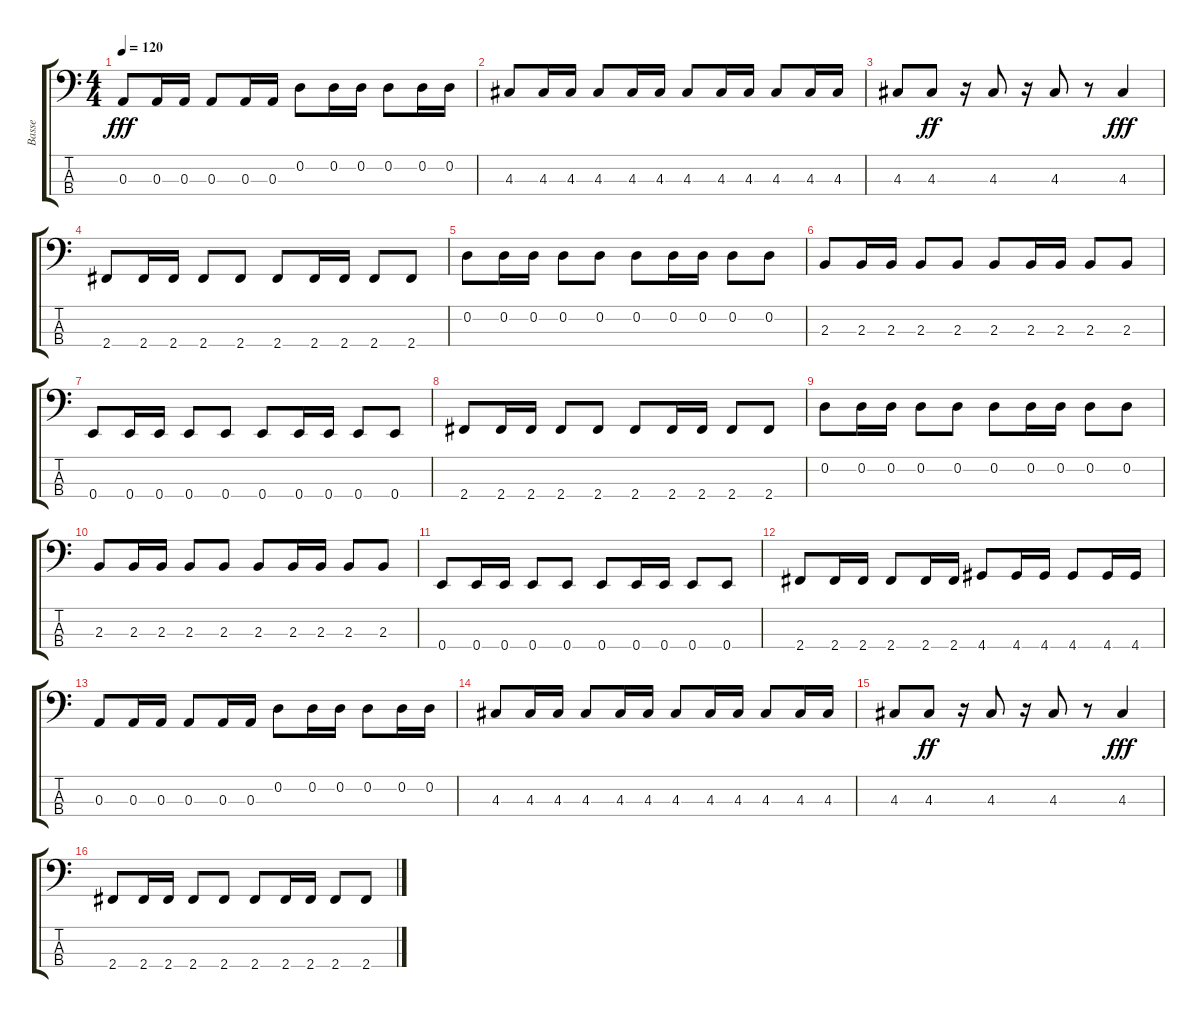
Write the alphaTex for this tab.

\track ("Basse" "Basse") {instrument electricbasspick}
\staff {score tabs}
\tuning (G2 D2 A1 E1) {hide}
\ts (4 4)
\tempo 120
\clef f4
\ks c
0.3.8{dy fff} 0.3.16 0.3.16 0.3.8 0.3.16 0.3.16 0.2.8 0.2.16 0.2.16 0.2.8 0.2.16 0.2.16 |
4.3.8 4.3.16 4.3.16 4.3.8 4.3.16 4.3.16 4.3.8 4.3.16 4.3.16 4.3.8 4.3.16 4.3.16 |
4.3.8 4.3.8{dy ff} r.16 4.3.8 r.16 4.3.8 r.8 4.3.4{dy fff} |
2.4.8 2.4.16 2.4.16 2.4.8 2.4.8 2.4.8 2.4.16 2.4.16 2.4.8 2.4.8 |
0.2.8 0.2.16 0.2.16 0.2.8 0.2.8 0.2.8 0.2.16 0.2.16 0.2.8 0.2.8 |
2.3.8 2.3.16 2.3.16 2.3.8 2.3.8 2.3.8 2.3.16 2.3.16 2.3.8 2.3.8 |
0.4.8 0.4.16 0.4.16 0.4.8 0.4.8 0.4.8 0.4.16 0.4.16 0.4.8 0.4.8 |
2.4.8 2.4.16 2.4.16 2.4.8 2.4.8 2.4.8 2.4.16 2.4.16 2.4.8 2.4.8 |
0.2.8 0.2.16 0.2.16 0.2.8 0.2.8 0.2.8 0.2.16 0.2.16 0.2.8 0.2.8 |
2.3.8 2.3.16 2.3.16 2.3.8 2.3.8 2.3.8 2.3.16 2.3.16 2.3.8 2.3.8 |
0.4.8 0.4.16 0.4.16 0.4.8 0.4.8 0.4.8 0.4.16 0.4.16 0.4.8 0.4.8 |
2.4.8 2.4.16 2.4.16 2.4.8 2.4.16 2.4.16 4.4.8 4.4.16 4.4.16 4.4.8 4.4.16 4.4.16 |
0.3.8 0.3.16 0.3.16 0.3.8 0.3.16 0.3.16 0.2.8 0.2.16 0.2.16 0.2.8 0.2.16 0.2.16 |
4.3.8 4.3.16 4.3.16 4.3.8 4.3.16 4.3.16 4.3.8 4.3.16 4.3.16 4.3.8 4.3.16 4.3.16 |
4.3.8 4.3.8{dy ff} r.16 4.3.8 r.16 4.3.8 r.8 4.3.4{dy fff} |
2.4.8 2.4.16 2.4.16 2.4.8 2.4.8 2.4.8 2.4.16 2.4.16 2.4.8 2.4.8
